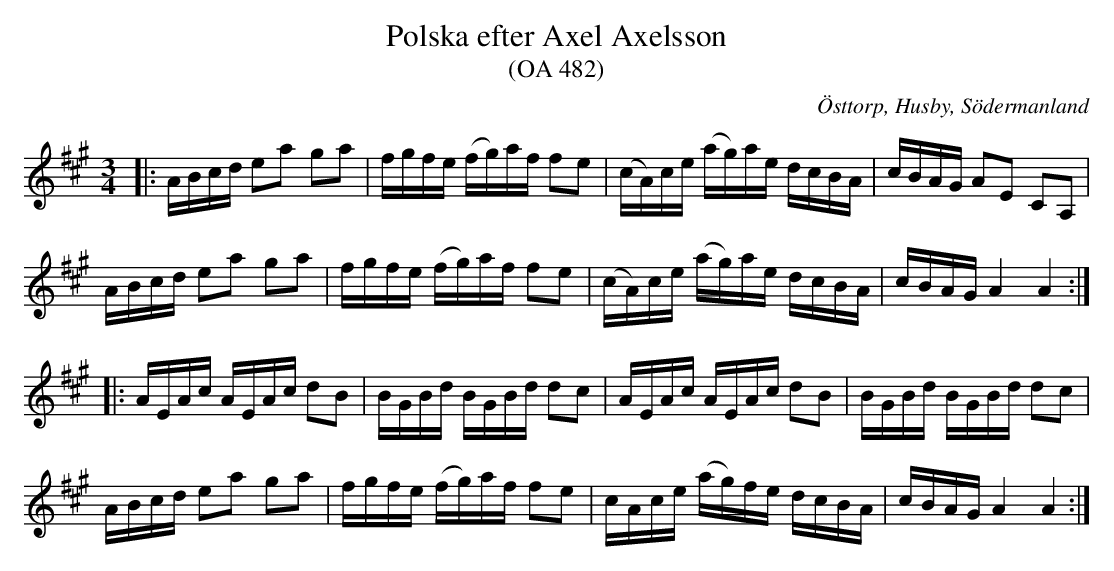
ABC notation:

X:1
T:Polska efter Axel Axelsson
T:(OA 482)
O:Östtorp, Husby, Södermanland
M:3/4
L:1/4
Q: 90
K:A
|:A/4B/4c/4d/4 e/a/ g/a/ | f/4g/4f/4e/4 (f/4g/4)a/4f/4 f/e/ | (c/4A/4)c/4e/4 (a/4g/4)a/4e/4 d/4c/4B/4A/4 | c/4B/4A/4G/4 A/E/ C/A,/ |
A/4B/4c/4d/4 e/a/ g/a/ | f/4g/4f/4e/4 (f/4g/4)a/4f/4 f/e/ | (c/4A/4)c/4e/4 (a/4g/4)a/4e/4 d/4c/4B/4A/4 | c/4B/4A/4G/4 A A ::
A/4E/4A/4c/4 A/4E/4A/4c/4 d/B/ | B/4G/4B/4d/4 B/4G/4B/4d/4 d/c/ | A/4E/4A/4c/4 A/4E/4A/4c/4 d/B/ | B/4G/4B/4d/4 B/4G/4B/4d/4 d/c/ |
A/4B/4c/4d/4 e/a/ g/a/ | f/4g/4f/4e/4 (f/4g/4)a/4f/4 f/e/ | c/4A/4c/4e/4 (a/4g/4)f/4e/4 d/4c/4B/4A/4 | c/4B/4A/4G/4 A A :|
